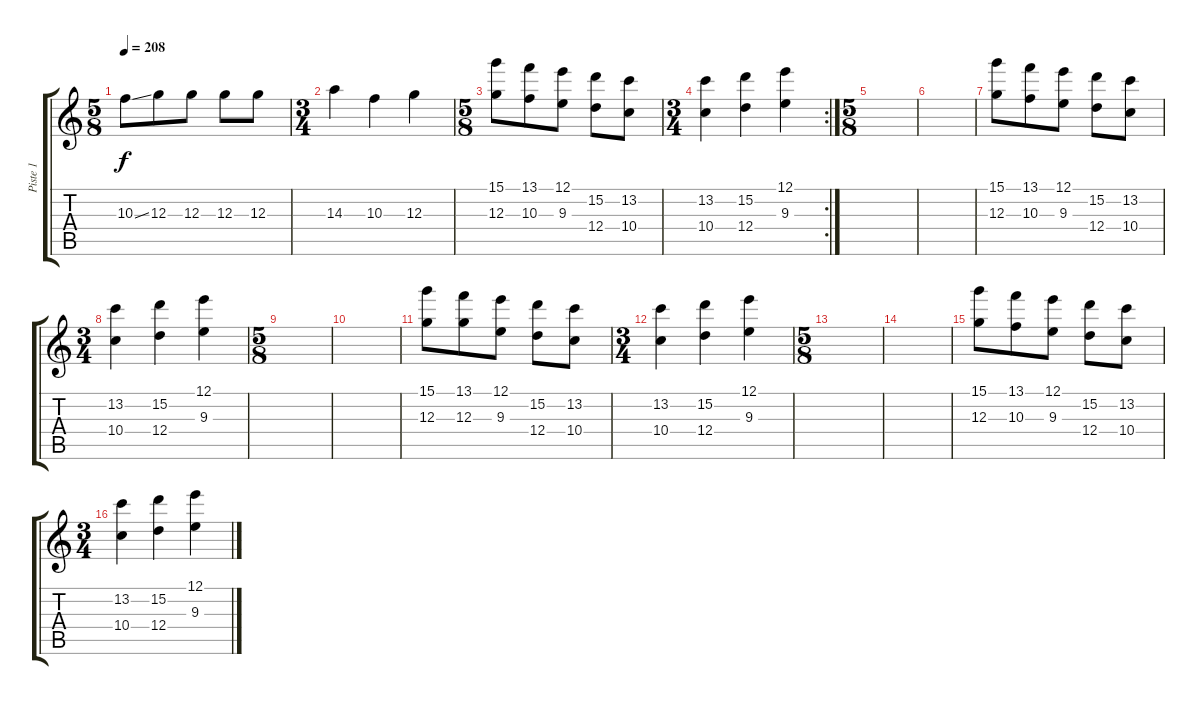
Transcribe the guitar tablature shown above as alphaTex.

\track ("Piste 1" "Piste 1") {instrument acousticguitarnylon}
\staff {score tabs}
\tuning (E4 B3 G3 D3 A2 E2) {hide}
\ts (5 8)
\tempo 208
\clef g2
\ks c
10.3{ss}.8{dy f} 12.3.8 12.3.8 12.3.8 12.3.8 |
\ts (3 4)
14.3.4 10.3.4 12.3.4 |
\ts (5 8)
(15.1 12.3).8 (13.1 10.3).8 (12.1 9.3).8 (15.2 12.4).8 (13.2 10.4).8 |
\rc 2
\ts (3 4)
(13.2 10.4).4 (15.2 12.4).4 (12.1 9.3).4 |
\ts (5 8)
|
|
(15.1 12.3).8 (13.1 10.3).8 (12.1 9.3).8 (15.2 12.4).8 (13.2 10.4).8 |
\ts (3 4)
(13.2 10.4).4 (15.2 12.4).4 (12.1 9.3).4 |
\ts (5 8)
|
|
(15.1 12.3).8 (13.1 12.3).8 (12.1 9.3).8 (15.2 12.4).8 (13.2 10.4).8 |
\ts (3 4)
(13.2 10.4).4 (15.2 12.4).4 (12.1 9.3).4 |
\ts (5 8)
|
|
(15.1 12.3).8 (13.1 10.3).8 (12.1 9.3).8 (15.2 12.4).8 (13.2 10.4).8 |
\ts (3 4)
(13.2 10.4).4 (15.2 12.4).4 (12.1 9.3).4
